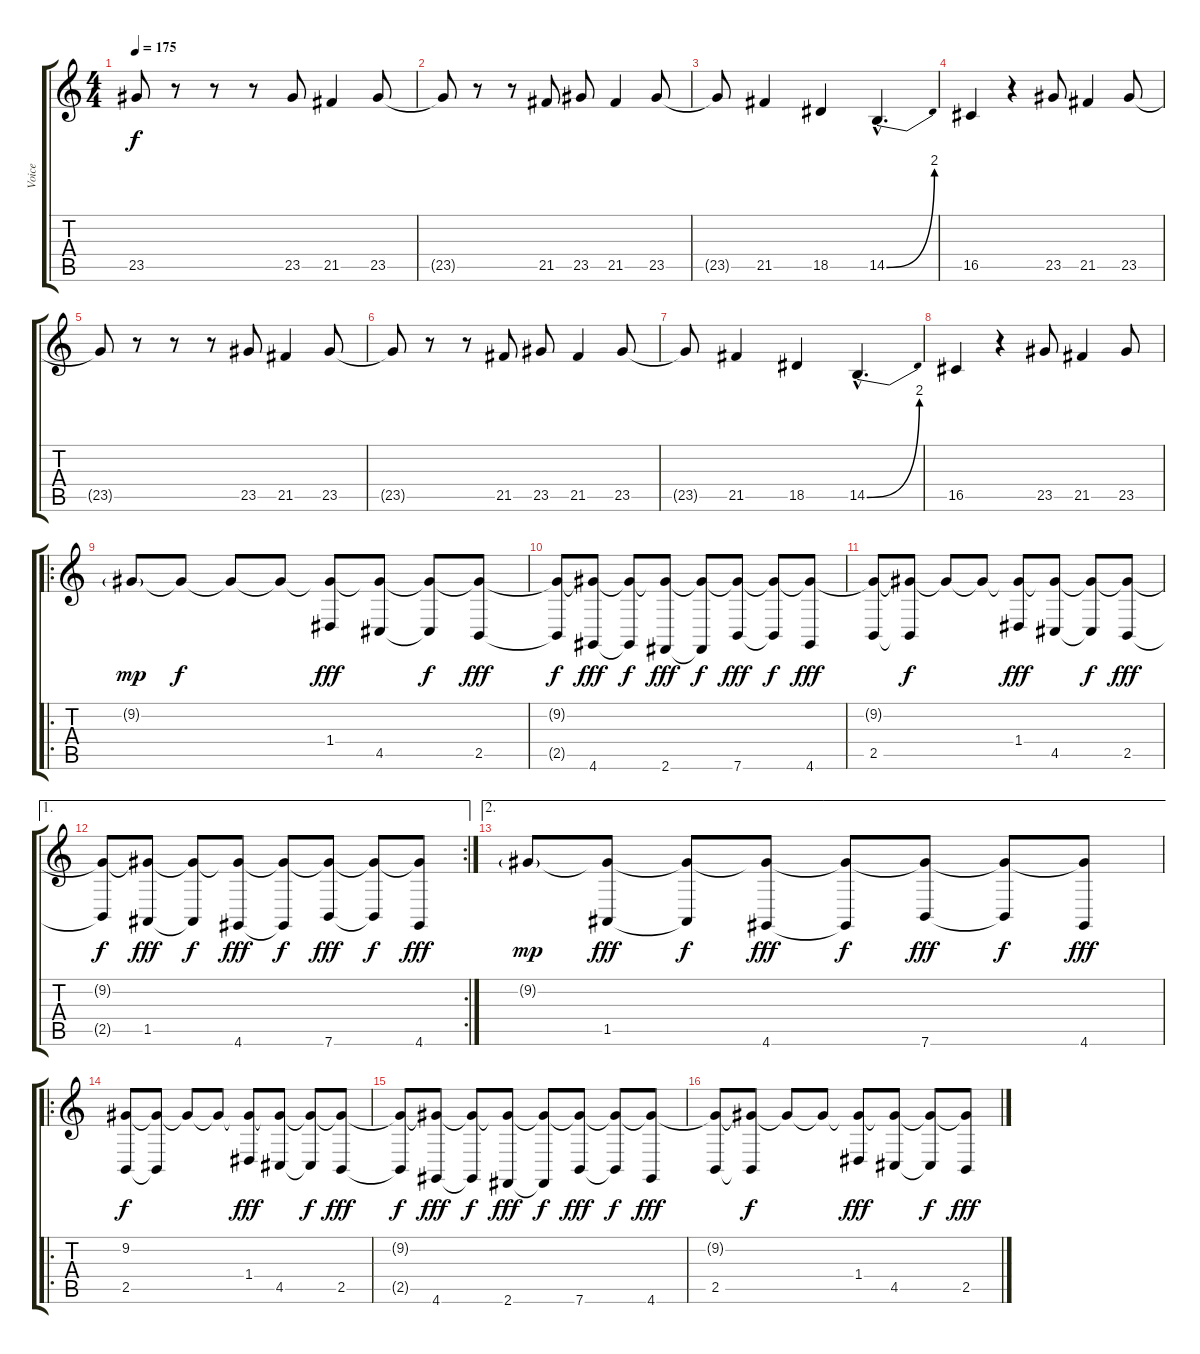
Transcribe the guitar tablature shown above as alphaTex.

\track ("Voice" "Voice") {instrument lead1square}
\staff {score tabs}
\tuning (E4 B3 G3 D3 A2 E2) {hide}
\ts (4 4)
\tempo 175
\clef g2
\ks c
23.5{t}.8{dy f} r.8 r.8 r.8 23.5.8 21.5.4 23.5.8 |
23.5{t}.8 r.8 r.8 21.5.8 23.5.8 21.5.4 23.5.8 |
23.5{t}.8 21.5.4 18.5.4 14.5{be (bend 0 0 60 8) hac}.4{d} |
16.5.4 r.4 23.5.8 21.5.4 23.5.8 |
23.5{t}.8 r.8 r.8 r.8 23.5.8 21.5.4 23.5.8 |
23.5{t}.8 r.8 r.8 21.5.8 23.5.8 21.5.4 23.5.8 |
23.5{t}.8 21.5.4 18.5.4 14.5{be (bend 0 0 60 8) hac}.4{d} |
16.5.4 r.4 23.5.8 21.5.4 23.5.8 |
\ro
9.2{g}.8{dy mp} 9.2{t}.8{dy f} 9.2{t}.8 9.2{t}.8 (9.2{t} 1.4).8{dy fff} (9.2{t} 4.5).8 (9.2{t} 4.5{t}).8{dy f} (9.2{t} 2.5).8{dy fff} |
(9.2{t} 2.5{t}).8{dy f} (9.2{t} 4.6).8{dy fff} (9.2{t} 4.6{t}).8{dy f} (9.2{t} 2.6).8{dy fff} (9.2{t} 2.6{t}).8{dy f} (9.2{t} 7.6).8{dy fff} (9.2{t} 7.6{t}).8{dy f} (9.2{t} 4.6).8{dy fff} |
(9.2{t} 2.5).8 (9.2{t} 2.5{t}).8{dy f} 9.2{t}.8 9.2{t}.8 (9.2{t} 1.4).8{dy fff} (9.2{t} 4.5).8 (9.2{t} 4.5{t}).8{dy f} (9.2{t} 2.5).8{dy fff} |
\ae 1
\rc 2
(9.2{t} 2.5{t}).8{dy f} (9.2{t} 1.5).8{dy fff} (9.2{t} 1.5{t}).8{dy f} (9.2{t} 4.6).8{dy fff} (9.2{t} 4.6{t}).8{dy f} (9.2{t} 7.6).8{dy fff} (9.2{t} 7.6{t}).8{dy f} (9.2{t} 4.6).8{dy fff} |
\ae 2
9.2{g}.8{dy mp} (9.2{t} 1.5).8{dy fff} (9.2{t} 1.5{t}).8{dy f} (9.2{t} 4.6).8{dy fff} (9.2{t} 4.6{t}).8{dy f} (9.2{t} 7.6).8{dy fff} (9.2{t} 7.6{t}).8{dy f} (9.2{t} 4.6).8{dy fff} |
\ro
(9.2 2.5).8{dy f} (9.2{t} 2.5{t}).8 9.2{t}.8 9.2{t}.8 (9.2{t} 1.4).8{dy fff} (9.2{t} 4.5).8 (9.2{t} 4.5{t}).8{dy f} (9.2{t} 2.5).8{dy fff} |
(9.2{t} 2.5{t}).8{dy f} (9.2{t} 4.6).8{dy fff} (9.2{t} 4.6{t}).8{dy f} (9.2{t} 2.6).8{dy fff} (9.2{t} 2.6{t}).8{dy f} (9.2{t} 7.6).8{dy fff} (9.2{t} 7.6{t}).8{dy f} (9.2{t} 4.6).8{dy fff} |
(9.2{t} 2.5).8 (9.2{t} 2.5{t}).8{dy f} 9.2{t}.8 9.2{t}.8 (9.2{t} 1.4).8{dy fff} (9.2{t} 4.5).8 (9.2{t} 4.5{t}).8{dy f} (9.2{t} 2.5).8{dy fff}
